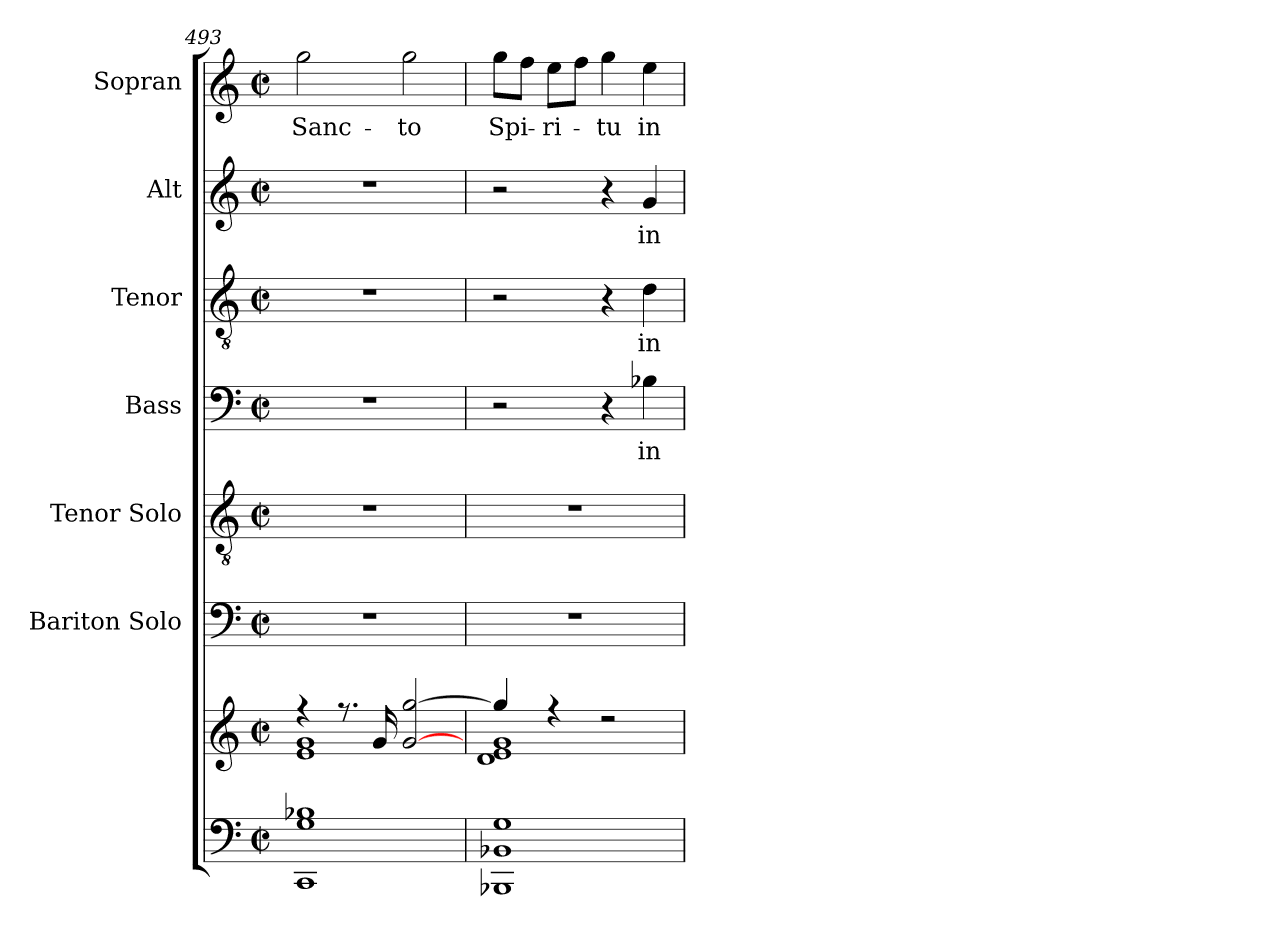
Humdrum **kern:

**kern	**kern	**kern	**kern	**kern	**text	**kern	**text	**kern	**text	**kern	**text
*part7	*part7	*part6	*part5	*part4	*part4	*part3	*part3	*part2	*part2	*part1	*part1
*staff8	*staff7	*staff6	*staff5	*staff4	*staff4	*staff3	*staff3	*staff2	*staff2	*staff1	*staff1
*	*	*I"Bariton Solo	*I"Tenor Solo	*I"Bass	*	*I"Tenor	*	*I"Alt	*	*I"Sopran	*
*	*	*	*	*I'B.	*	*I'T.	*	*I'A.	*	*I'S.	*
*clefF4	*clefG2	*clefF4	*clefGv2	*clefF4	*	*clefGv2	*	*clefG2	*	*clefG2	*
*k[]	*k[]	*k[]	*k[]	*k[]	*	*k[]	*	*k[]	*	*k[]	*
*C:	*C:	*C:	*C:	*C:	*	*C:	*	*C:	*	*C:	*
*M2/2	*M2/2	*M2/2	*M2/2	*M2/2	*	*M2/2	*	*M2/2	*	*M2/2	*
*met(c|)	*met(c|)	*met(c|)	*met(c|)	*met(c|)	*	*met(c|)	*	*met(c|)	*	*met(c|)	*
=493	=493	=493	=493	=493	=493	=493	=493	=493	=493	=493	=493
*^	*^	*	*	*	*	*	*	*	*	*	*
!	!	!	!	!	!	!	!	!	!	!	!	!	!LO:LY:b
1G 1B-X	1CC	4rff	1e 1g	1r	1r	1r	.	1r	.	1r	.	2gg\	Sanc-
.	.	8.rff	.	.	.	.	.	.	.	.	.	.	.
.	.	16g/	.	.	.	.	.	.	.	.	.	.	.
!	!	!	!	!	!	!	!	!	!	!	!	!	!LO:LY:b
.	.	[>2g/ [>2gg/	.	.	.	.	.	.	.	.	.	2gg\	-to
=494	=494	=494	=494	=494	=494	=494	=494	=494	=494	=494	=494	=494	=494
!	!	!	!	!	!	!	!	!	!	!	!	!	!LO:LY:b
1G	1BBB-X 1BB-X	4gg/]	1d 1e 1g	1r	1r	2r	.	2r	.	2r	.	8gg\L	Spi-
.	.	.	.	.	.	.	.	.	.	.	.	8ff\J	.
!	!	!	!	!	!	!	!	!	!	!	!	!	!LO:LY:b
.	.	4rff	.	.	.	.	.	.	.	.	.	8ee\L	-ri-
.	.	.	.	.	.	.	.	.	.	.	.	8ff\J	.
!	!	!	!	!	!	!	!	!	!	!	!	!	!LO:LY:b
.	.	2rdd	.	.	.	4r	.	4r	.	4r	.	4gg\	-tu
!	!	!	!	!	!	!	!LO:LY:b	!	!LO:LY:b	!	!LO:LY:b	!	!LO:LY:b
.	.	.	.	.	.	4B-X\	in	4d\	in	4g/	in	4ee\	in
*v	*v	*	*	*	*	*	*	*	*	*	*	*	*
*	*v	*v	*	*	*	*	*	*	*	*	*	*
=	=	=	=	=	=	=	=	=	=	=	=
*-	*-	*-	*-	*-	*-	*-	*-	*-	*-	*-	*-
